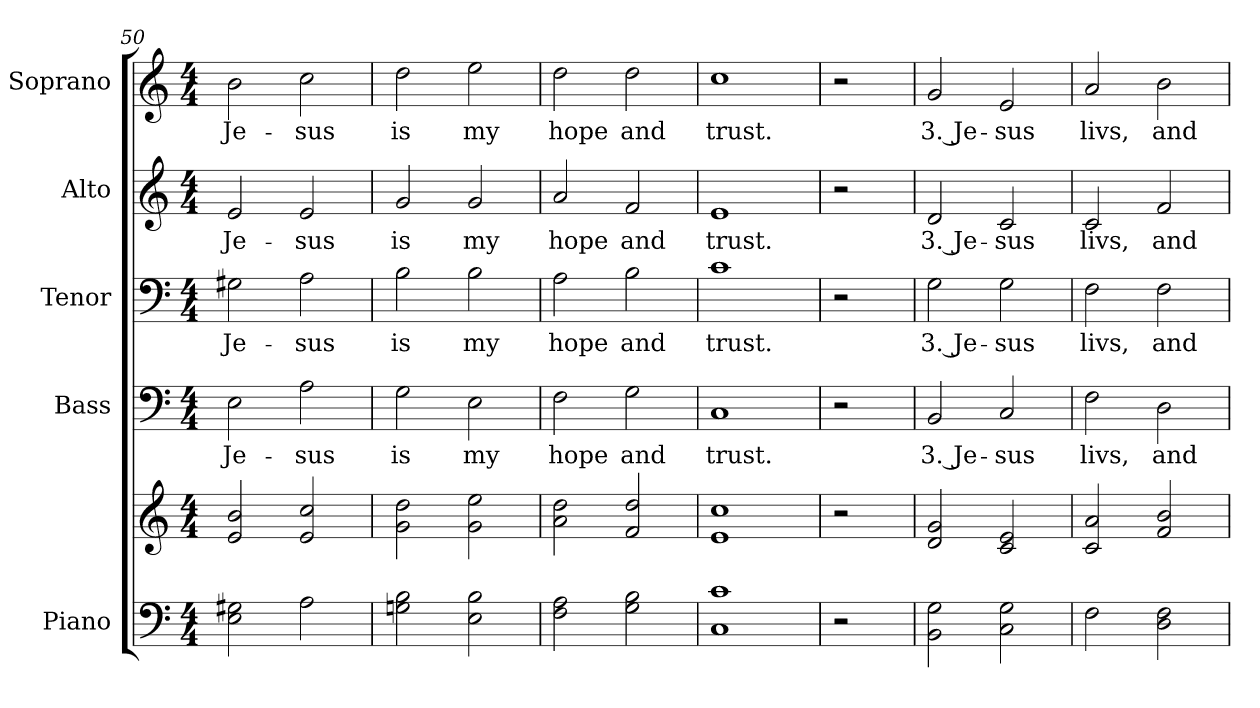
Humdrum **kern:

**kern	**kern	**kern	**text	**kern	**text	**kern	**text	**kern	**text
*part5	*part5	*part4	*part4	*part3	*part3	*part2	*part2	*part1	*part1
*staff6	*staff5	*staff4	*staff4	*staff3	*staff3	*staff2	*staff2	*staff1	*staff1
*I"Piano	*	*I"Bass	*	*I"Tenor	*	*I"Alto	*	*I"Soprano	*
*I'Pno.	*	*I'B.	*	*I'T.	*	*I'A.	*	*I'S.	*
!!LO:PB:g=z
*clefF4	*clefG2	*clefF4	*	*clefF4	*	*clefG2	*	*clefG2	*
*k[]	*k[]	*k[]	*	*k[]	*	*k[]	*	*k[]	*
*C:	*C:	*C:	*	*C:	*	*C:	*	*C:	*
*M4/4	*M4/4	*M4/4	*	*M4/4	*	*M4/4	*	*M4/4	*
=50	=50	=50	=50	=50	=50	=50	=50	=50	=50
!	!	!	!LO:LY:b:color=#000000	!	!	!	!	!	!
!	!	!	!	!	!LO:LY:b:color=#000000	!	!	!	!
!	!	!	!	!	!	!	!LO:LY:b:color=#000000	!	!
!	!	!	!	!	!	!	!	!	!LO:LY:b:color=#000000
2Ei\ 2G#Xi	2ei/ 2bi	2Ei\	Je-	2G#Xi\	Je-	2ei/	Je-	2bi\	Je-
!	!	!	!LO:LY:b:color=#000000	!	!	!	!	!	!
!	!	!	!	!	!LO:LY:b:color=#000000	!	!	!	!
!	!	!	!	!	!	!	!LO:LY:b:color=#000000	!	!
!	!	!	!	!	!	!	!	!	!LO:LY:b:color=#000000
2Ai\	2ei/ 2cci	2Ai\	-sus	2Ai\	-sus	2ei/	-sus	2cci\	-sus
=51	=51	=51	=51	=51	=51	=51	=51	=51	=51
!	!	!	!LO:LY:b:color=#000000	!	!	!	!	!	!
!	!	!	!	!	!LO:LY:b:color=#000000	!	!	!	!
!	!	!	!	!	!	!	!LO:LY:b:color=#000000	!	!
!	!	!	!	!	!	!	!	!	!LO:LY:b:color=#000000
2Gni\ 2Bi	2gi\ 2ddi	2Gi\	is	2Bi\	is	2gi/	is	2ddi\	is
!	!	!	!LO:LY:b:color=#000000	!	!	!	!	!	!
!	!	!	!	!	!LO:LY:b:color=#000000	!	!	!	!
!	!	!	!	!	!	!	!LO:LY:b:color=#000000	!	!
!	!	!	!	!	!	!	!	!	!LO:LY:b:color=#000000
2Ei\ 2Bi	2gi\ 2eei	2Ei\	my	2Bi\	my	2gi/	my	2eei\	my
=52	=52	=52	=52	=52	=52	=52	=52	=52	=52
!	!	!	!LO:LY:b:color=#000000	!	!	!	!	!	!
!	!	!	!	!	!LO:LY:b:color=#000000	!	!	!	!
!	!	!	!	!	!	!	!LO:LY:b:color=#000000	!	!
!	!	!	!	!	!	!	!	!	!LO:LY:b:color=#000000
2Fi\ 2Ai	2ai\ 2ddi	2Fi\	hope	2Ai\	hope	2ai/	hope	2ddi\	hope
!	!	!	!LO:LY:b:color=#000000	!	!	!	!	!	!
!	!	!	!	!	!LO:LY:b:color=#000000	!	!	!	!
!	!	!	!	!	!	!	!LO:LY:b:color=#000000	!	!
!	!	!	!	!	!	!	!	!	!LO:LY:b:color=#000000
2Gi\ 2Bi	2fi/ 2ddi	2Gi\	and	2Bi\	and	2fi/	and	2ddi\	and
!!LO:PB:g=z
=53	=53	=53	=53	=53	=53	=53	=53	=53	=53
!	!	!	!LO:LY:b:color=#000000	!	!	!	!	!	!
!	!	!	!	!	!LO:LY:b:color=#000000	!	!	!	!
!	!	!	!	!	!	!	!LO:LY:b:color=#000000	!	!
!	!	!	!	!	!	!	!	!	!LO:LY:b:color=#000000
1Ci 1ci	1ei 1cci	1Ci	trust.	1ci	trust.	1ei	trust.	1cci	trust.
=54	=54	=54	=54	=54	=54	=54	=54	=54	=54
2r	2r	2r	.	2r	.	2r	.	2r	.
=55	=55	=55	=55	=55	=55	=55	=55	=55	=55
!	!	!	!LO:LY:b:color=#000000	!	!	!	!	!	!
!	!	!	!	!	!LO:LY:b:color=#000000	!	!	!	!
!	!	!	!	!	!	!	!LO:LY:b:color=#000000	!	!
!	!	!	!	!	!	!	!	!	!LO:LY:b:color=#000000
2BBi\ 2Gi	2di/ 2gi	2BBi/	3. Je-	2Gi\	3. Je-	2di/	3. Je-	2gi/	3. Je-
!	!	!	!LO:LY:b:color=#000000	!	!	!	!	!	!
!	!	!	!	!	!LO:LY:b:color=#000000	!	!	!	!
!	!	!	!	!	!	!	!LO:LY:b:color=#000000	!	!
!	!	!	!	!	!	!	!	!	!LO:LY:b:color=#000000
2Ci\ 2Gi	2ci/ 2ei	2Ci/	-sus	2Gi\	-sus	2ci/	-sus	2ei/	-sus
=56	=56	=56	=56	=56	=56	=56	=56	=56	=56
!	!	!	!LO:LY:b:color=#000000	!	!	!	!	!	!
!	!	!	!	!	!LO:LY:b:color=#000000	!	!	!	!
!	!	!	!	!	!	!	!LO:LY:b:color=#000000	!	!
!	!	!	!	!	!	!	!	!	!LO:LY:b:color=#000000
2Fi\	2ci/ 2ai	2Fi\	livs,	2Fi\	livs,	2ci/	livs,	2ai/	livs,
!	!	!	!LO:LY:b:color=#000000	!	!	!	!	!	!
!	!	!	!	!	!LO:LY:b:color=#000000	!	!	!	!
!	!	!	!	!	!	!	!LO:LY:b:color=#000000	!	!
!	!	!	!	!	!	!	!	!	!LO:LY:b:color=#000000
2Di\ 2Fi	2fi/ 2bi	2Di\	and	2Fi\	and	2fi/	and	2bi\	and
=	=	=	=	=	=	=	=	=	=
*-	*-	*-	*-	*-	*-	*-	*-	*-	*-
